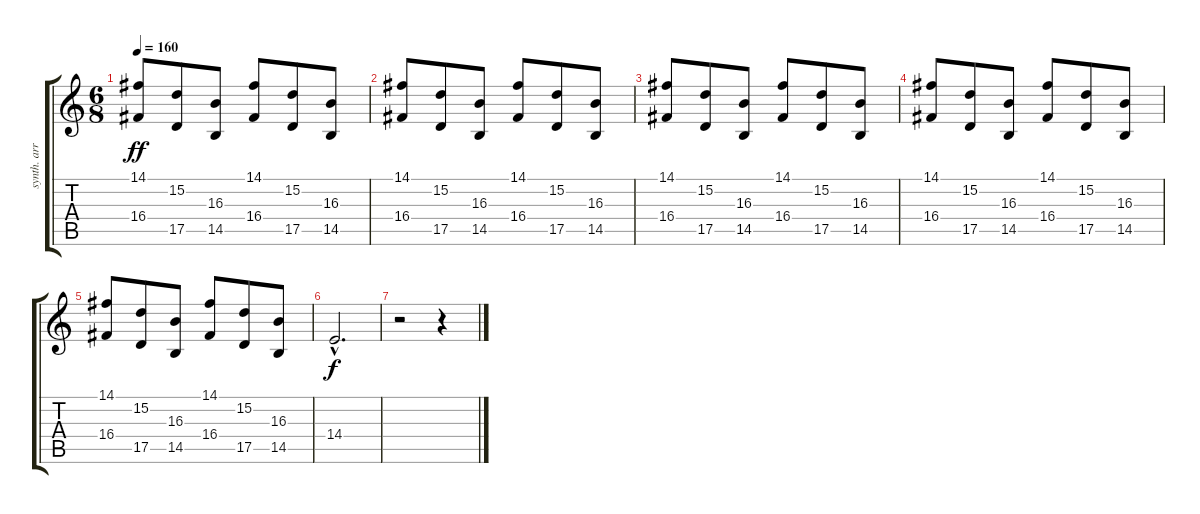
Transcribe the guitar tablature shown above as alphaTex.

\track ("synth. arrangé pour guitare" "synth. arr") {instrument musicbox}
\staff {score tabs}
\tuning (E4 B3 G3 D3 A2 E2) {hide}
\ts (6 8)
\tempo 160
\clef g2
\ks c
(14.1 16.4).8{dy ff} (15.2 17.5).8 (16.3 14.5).8 (14.1 16.4).8 (15.2 17.5).8 (16.3 14.5).8 |
(14.1 16.4).8 (15.2 17.5).8 (16.3 14.5).8 (14.1 16.4).8 (15.2 17.5).8 (16.3 14.5).8 |
(14.1 16.4).8 (15.2 17.5).8 (16.3 14.5).8 (14.1 16.4).8 (15.2 17.5).8 (16.3 14.5).8 |
(14.1 16.4).8 (15.2 17.5).8 (16.3 14.5).8 (14.1 16.4).8 (15.2 17.5).8 (16.3 14.5).8 |
(14.1 16.4).8 (15.2 17.5).8 (16.3 14.5).8 (14.1 16.4).8 (15.2 17.5).8 (16.3 14.5).8 |
14.4{hac}.2{d dy f} |
r.2 r.4
